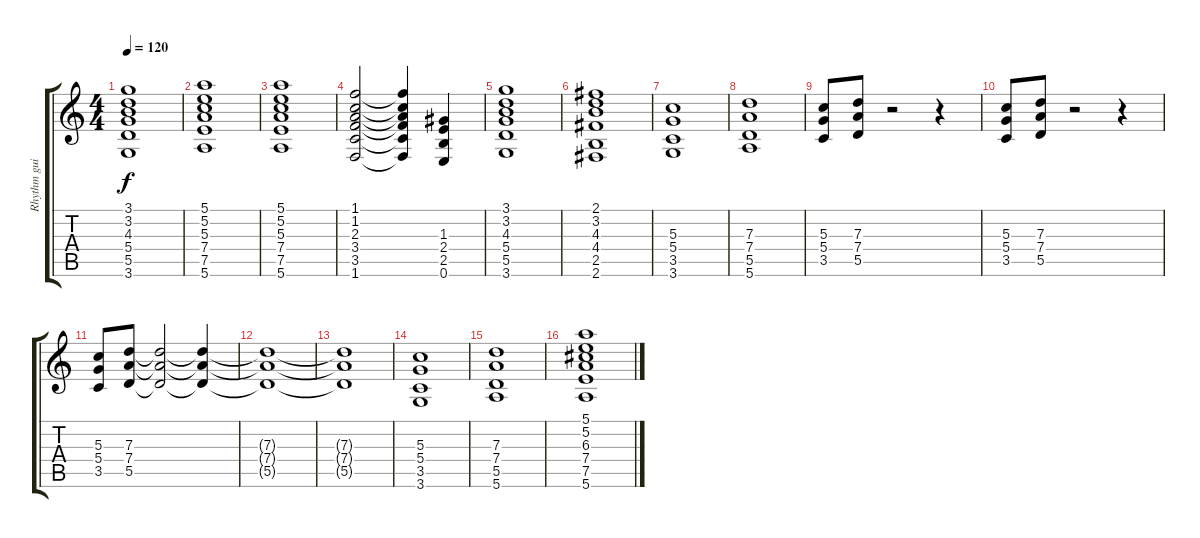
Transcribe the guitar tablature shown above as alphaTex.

\track ("Rhythm guitar" "Rhythm gui") {instrument overdrivenguitar}
\staff {score tabs}
\tuning (E4 B3 G3 D3 A2 E2) {hide}
\ts (4 4)
\tempo 120
\clef g2
\ks c
(3.1 3.2 4.3 5.4 5.5 3.6).1{dy f} |
(5.1 5.2 5.3 7.4 7.5 5.6).1 |
(5.1 5.2 5.3 7.4 7.5 5.6).1 |
(1.1 1.2 2.3 3.4 3.5 1.6).2 (1.1{t} 1.2{t} 2.3{t} 3.4{t} 3.5{t} 1.6{t}).4 (1.3 2.4 2.5 0.6).4 |
(3.1 3.2 4.3 5.4 5.5 3.6).1 |
(2.1 3.2 4.3 4.4 2.5 2.6).1 |
(5.3 5.4 3.5 3.6).1 |
(7.3 7.4 5.5 5.6).1 |
(5.3 5.4 3.5).8{volume 12} (7.3 7.4 5.5).8 r.2 r.4 |
(5.3 5.4 3.5).8 (7.3 7.4 5.5).8 r.2 r.4 |
(5.3 5.4 3.5).8 (7.3 7.4 5.5).8{volume 3} (7.3{t} 7.4{t} 5.5{t}).2 (7.3{t} 7.4{t} 5.5{t}).4 |
(7.3{t} 7.4{t} 5.5{t}).1 |
(7.3{t} 7.4{t} 5.5{t}).1 |
(5.3 5.4 3.5 3.6).1 |
(7.3 7.4 5.5 5.6).1 |
(5.1 5.2 6.3 7.4 7.5 5.6).1
